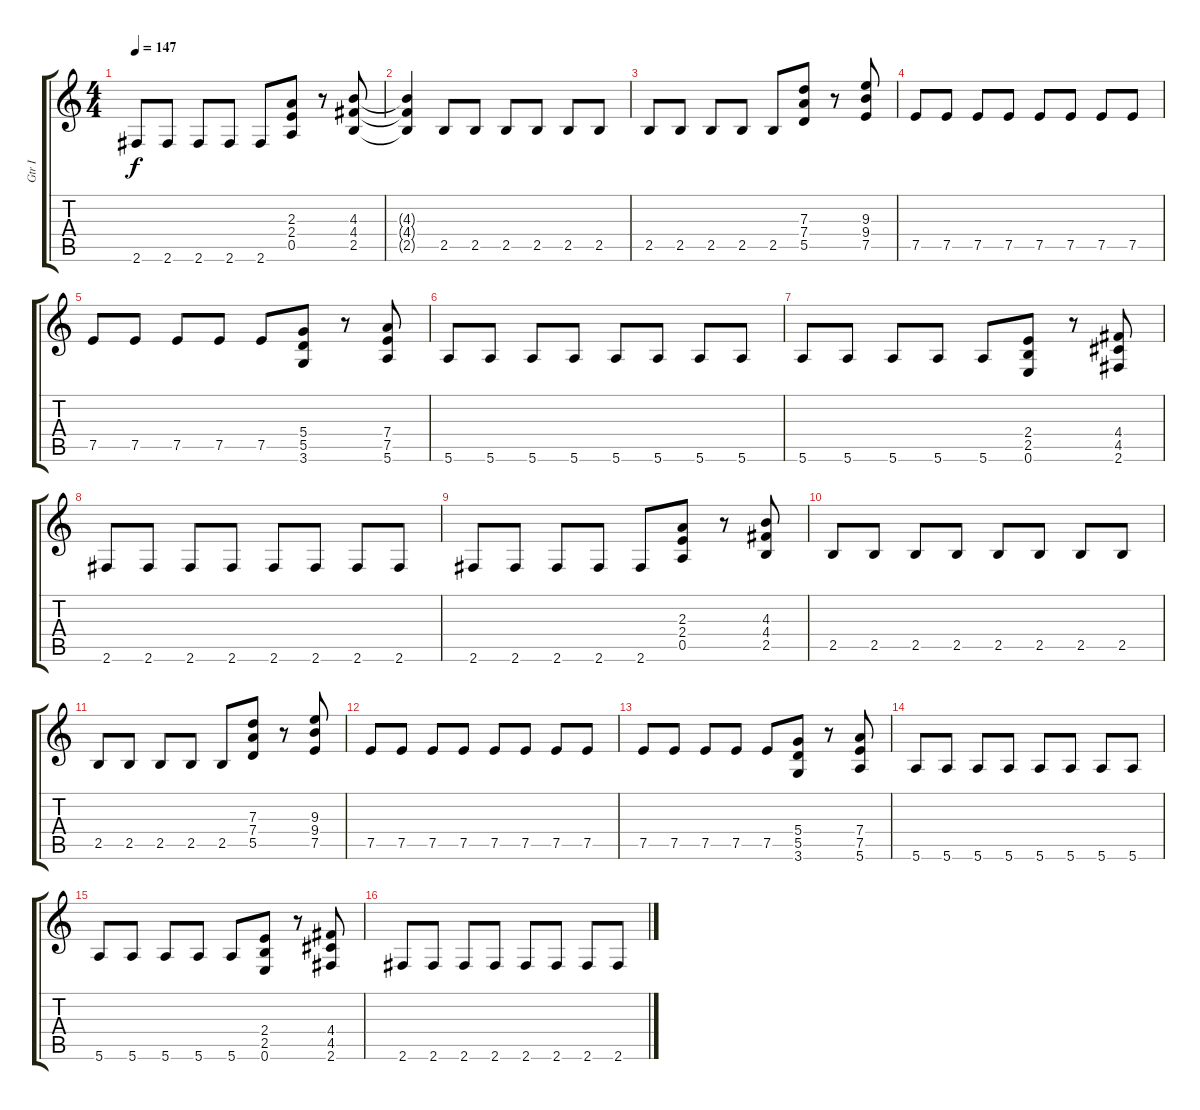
\track ("Gtr I" "Gtr I") {instrument distortionguitar}
\staff {score tabs}
\tuning (E4 B3 G3 D3 A2 E2) {hide}
\ts (4 4)
\tempo 147
\clef g2
\ks c
2.6.8{dy f} 2.6.8 2.6.8 2.6.8 2.6.8 (2.3 2.4 0.5).8 r.8 (4.3 4.4 2.5).8 |
(4.3{t} 4.4{t} 2.5{t}).4 2.5.8 2.5.8 2.5.8 2.5.8 2.5.8 2.5.8 |
2.5.8 2.5.8 2.5.8 2.5.8 2.5.8 (7.3 7.4 5.5).8 r.8 (9.3 9.4 7.5).8 |
7.5.8 7.5.8 7.5.8 7.5.8 7.5.8 7.5.8 7.5.8 7.5.8 |
7.5.8 7.5.8 7.5.8 7.5.8 7.5.8 (5.4 5.5 3.6).8 r.8 (7.4 7.5 5.6).8 |
5.6.8 5.6.8 5.6.8 5.6.8 5.6.8 5.6.8 5.6.8 5.6.8 |
5.6.8 5.6.8 5.6.8 5.6.8 5.6.8 (2.4 2.5 0.6).8 r.8 (4.4 4.5 2.6).8 |
2.6.8 2.6.8 2.6.8 2.6.8 2.6.8 2.6.8 2.6.8 2.6.8 |
2.6.8 2.6.8 2.6.8 2.6.8 2.6.8 (2.3 2.4 0.5).8 r.8 (4.3 4.4 2.5).8 |
2.5.8 2.5.8 2.5.8 2.5.8 2.5.8 2.5.8 2.5.8 2.5.8 |
2.5.8 2.5.8 2.5.8 2.5.8 2.5.8 (7.3 7.4 5.5).8 r.8 (9.3 9.4 7.5).8 |
7.5.8 7.5.8 7.5.8 7.5.8 7.5.8 7.5.8 7.5.8 7.5.8 |
7.5.8 7.5.8 7.5.8 7.5.8 7.5.8 (5.4 5.5 3.6).8 r.8 (7.4 7.5 5.6).8 |
5.6.8 5.6.8 5.6.8 5.6.8 5.6.8 5.6.8 5.6.8 5.6.8 |
5.6.8 5.6.8 5.6.8 5.6.8 5.6.8 (2.4 2.5 0.6).8 r.8 (4.4 4.5 2.6).8 |
2.6.8 2.6.8 2.6.8 2.6.8 2.6.8 2.6.8 2.6.8 2.6.8
